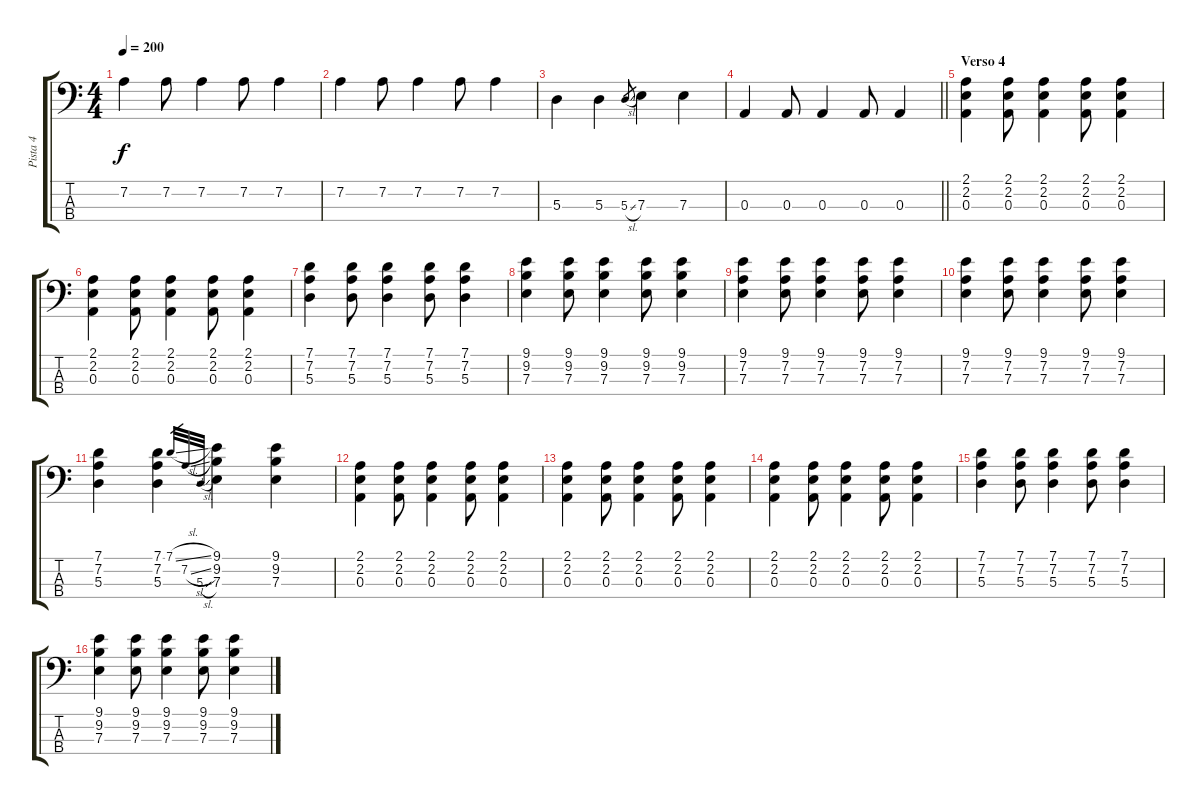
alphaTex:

\track ("Pista 4" "Pista 4") {instrument electricbassfinger}
\staff {score tabs}
\tuning (G2 D2 A1 E1) {hide}
\ts (4 4)
\tempo 200
\clef f4
\ks c
7.2.4{dy f} 7.2.8 7.2.4 7.2.8 7.2.4 |
7.2.4 7.2.8 7.2.4 7.2.8 7.2.4 |
5.3.4 5.3.4 5.3{sl}.8{gr} 7.3.4 7.3.4 |
\barLineRight lightlight
0.3.4 0.3.8 0.3.4 0.3.8 0.3.4 |
\section ("" "Verso 4")
(2.1 2.2 0.3).4 (2.1 2.2 0.3).8 (2.1 2.2 0.3).4 (2.1 2.2 0.3).8 (2.1 2.2 0.3).4 |
(2.1 2.2 0.3).4 (2.1 2.2 0.3).8 (2.1 2.2 0.3).4 (2.1 2.2 0.3).8 (2.1 2.2 0.3).4 |
(7.1 7.2 5.3).4 (7.1 7.2 5.3).8 (7.1 7.2 5.3).4 (7.1 7.2 5.3).8 (7.1 7.2 5.3).4 |
(9.1 9.2 7.3).4 (9.1 9.2 7.3).8 (9.1 9.2 7.3).4 (9.1 9.2 7.3).8 (9.1 9.2 7.3).4 |
(9.1 7.2 7.3).4 (9.1 7.2 7.3).8 (9.1 7.2 7.3).4 (9.1 7.2 7.3).8 (9.1 7.2 7.3).4 |
(9.1 7.2 7.3).4 (9.1 7.2 7.3).8 (9.1 7.2 7.3).4 (9.1 7.2 7.3).8 (9.1 7.2 7.3).4 |
(7.1 7.2 5.3).4 (7.1 7.2 5.3).4 7.1{sl}.32{gr} 7.2{sl}.32{gr} 5.3{sl}.32{gr} (9.1 9.2 7.3).4 (9.1 9.2 7.3).4 |
(2.1 2.2 0.3).4 (2.1 2.2 0.3).8 (2.1 2.2 0.3).4 (2.1 2.2 0.3).8 (2.1 2.2 0.3).4 |
(2.1 2.2 0.3).4 (2.1 2.2 0.3).8 (2.1 2.2 0.3).4 (2.1 2.2 0.3).8 (2.1 2.2 0.3).4 |
(2.1 2.2 0.3).4 (2.1 2.2 0.3).8 (2.1 2.2 0.3).4 (2.1 2.2 0.3).8 (2.1 2.2 0.3).4 |
(7.1 7.2 5.3).4 (7.1 7.2 5.3).8 (7.1 7.2 5.3).4 (7.1 7.2 5.3).8 (7.1 7.2 5.3).4 |
(9.1 9.2 7.3).4 (9.1 9.2 7.3).8 (9.1 9.2 7.3).4 (9.1 9.2 7.3).8 (9.1 9.2 7.3).4
